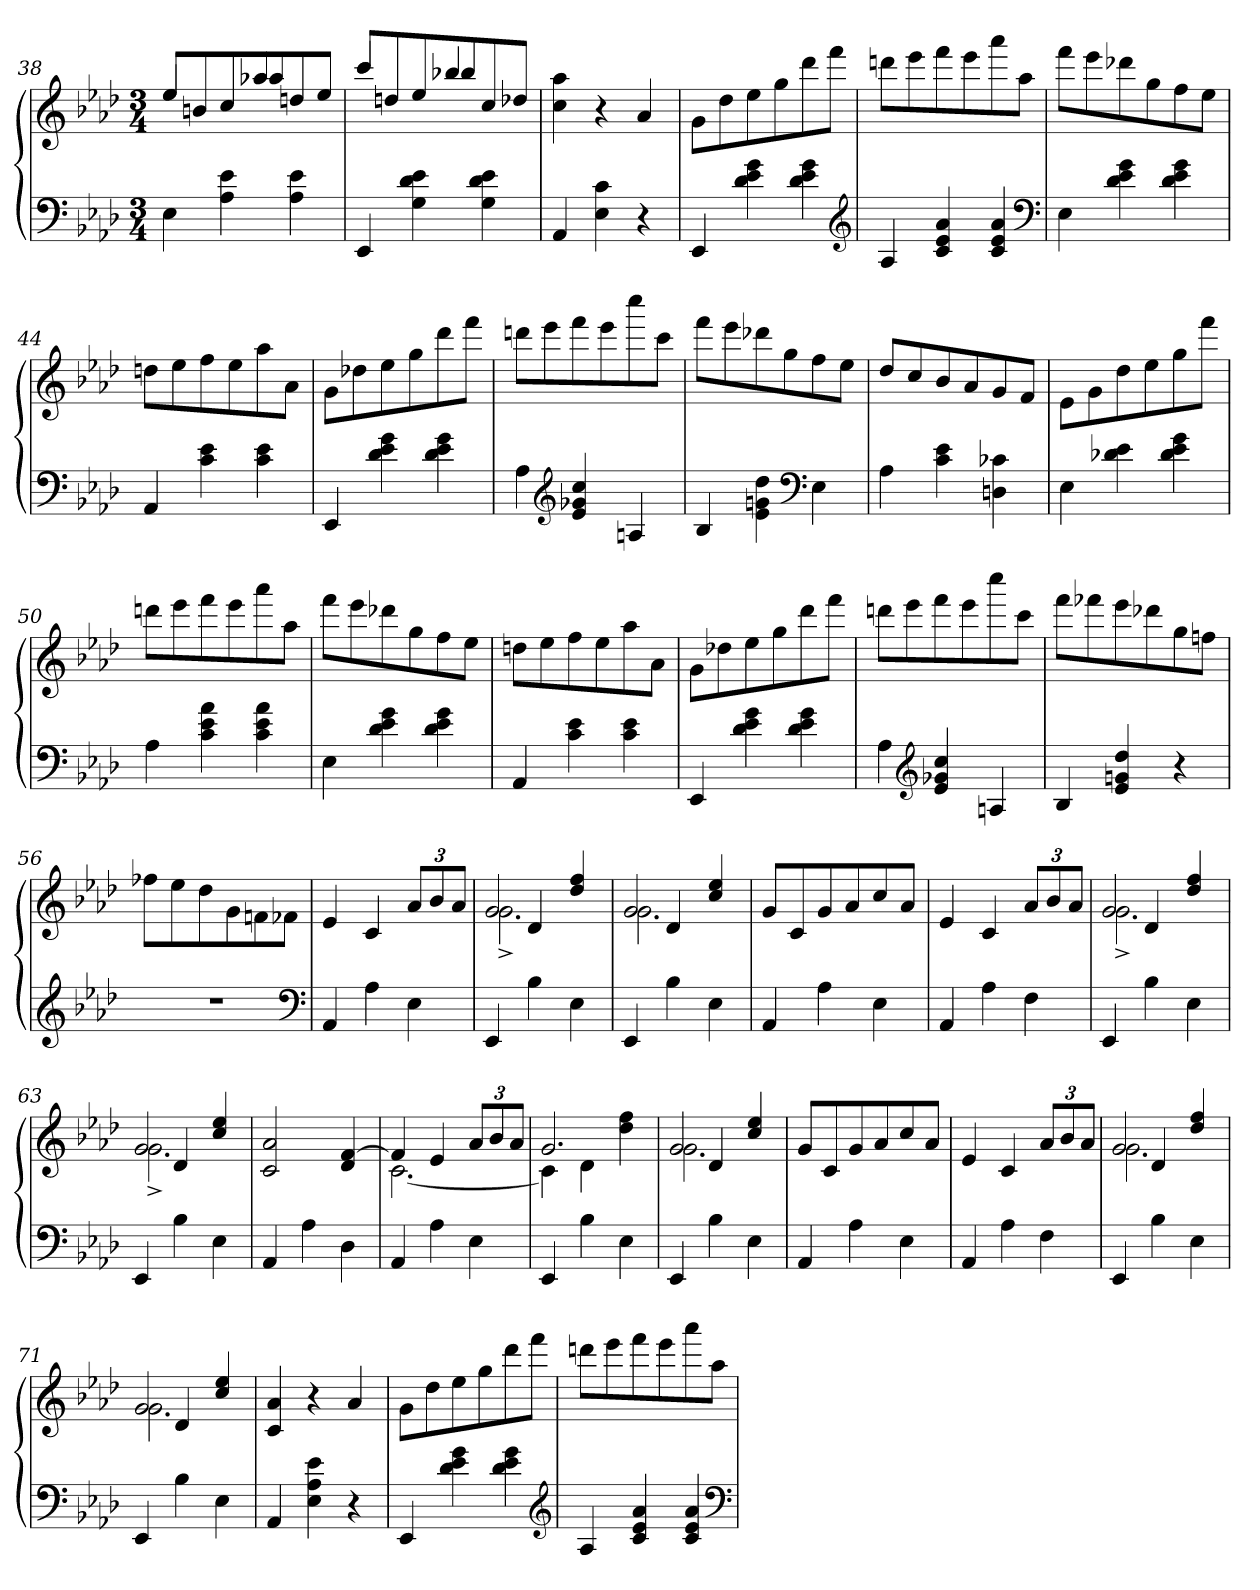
**kern	**kern
*part2	*part1
*staff2	*staff1
*clefF4	*clefG2
*k[b-e-a-d-]	*k[b-e-a-d-]
*M3/4	*M3/4
=38	=38
*	*^
4E-	4ee-/	8ee-L
.	.	8bn/
4e- 4A-	8ryy	8cc\
.	4aa-X/	8aa-
4e- 4A-	.	8ddn
.	8ryy	8ee-J
=39	=39	=39
4EE-	4ccc	8cccL
.	.	8ddn/
4e- 4d- 4G	8ryy	8ee-\
.	4bb-X	8bb-
4e- 4d- 4G	.	8cc
.	8ryy	8dd-XJ
*	*v	*v
=40	=40
4AA-	4aa- 4cc
4c 4E-	4r
4r	4a-
=41	=41
4EE-	8gL
.	8dd-
4g 4e- 4d-	8ee-
.	8gg
4g 4e- 4d-	8ddd-
.	8fffJ
*clefG2	*
=42	=42
4A-	8dddnL
.	8eee-
4a- 4e- 4c	8fff
.	8eee-
4a- 4e- 4c	8aaa-
.	8aa-J
*clefF4	*
=43	=43
4E-	8fffL
.	8eee-
4g 4e- 4d-	8ddd-X
.	8gg
4g 4e- 4d-	8ff
.	8ee-J
=44	=44
4AA-	8ddnL
.	8ee-
4e- 4c	8ff
.	8ee-
4e- 4c	8aa-
.	8a-J
=45	=45
4EE-	8gL
.	8dd-X
4g 4e- 4d-	8ee-
.	8gg
4g 4e- 4d-	8ddd-
.	8fffJ
=46	=46
4A-	8dddnL
.	8eee-
*clefG2	*
4cc 4g-X 4e-	8fff
.	8eee-
4An	8cccc
.	8cccJ
=47	=47
4B-	8fffL
.	8eee-
4dd-\ 4gn\ 4e-\	8ddd-X
.	8gg
*clefF4	*
4E-	8ff
.	8ee-J
=48	=48
4A-	8dd-L
.	8cc
4e- 4c	8b-
.	8a-
4c-X 4Dn	8g
.	8fJ
=49	=49
4E-	8e-L
.	8g
4e- 4d-X	8dd-
.	8ee-
4g 4e- 4d-	8gg
.	8fffJ
=50	=50
4A-	8dddnL
.	8eee-
4a- 4e- 4c	8fff
.	8eee-
4a- 4e- 4c	8aaa-
.	8aa-J
=51	=51
4E-	8fffL
.	8eee-
4g 4e- 4d-	8ddd-X
.	8gg
4g 4e- 4d-	8ff
.	8ee-J
=52	=52
4AA-	8ddnL
.	8ee-
4e- 4c	8ff
.	8ee-
4e- 4c	8aa-
.	8a-J
=53	=53
4EE-	8gL
.	8dd-X
4g 4e- 4d-	8ee-
.	8gg
4g 4e- 4d-	8ddd-
.	8fffJ
=54	=54
4A-	8dddnL
.	8eee-
*clefG2	*
4cc 4g-X 4e-	8fff
.	8eee-
4An	8cccc
.	8cccJ
=55	=55
4B-	8fffL
.	8fff-X
4dd- 4gn 4e-	8eee-
.	8ddd-X
4r	8gg
.	8ffnJ
=56	=56
2.r	8ff-XL
.	8ee-
.	8dd-
.	8g
.	8fn
.	8f-XJ
*clefF4	*
=57	=57
4AA-	4e-
4A-	4c
4E-	12a-L
.	12b-
.	12a-J
=58	=58
*	*^
*	*	*^
4EE-	2g	2.g^>	4ryy
4B-	.	.	4d-/
4E-	4ff 4dd-/	.	4ryy
=59	=59	=59	=59
4EE-	2g	2.g	4ryy
4B-	.	.	4d-/
4E-	4ee-/ 4cc/	.	4ryy
*	*v	*v	*v
=60	=60
4AA-	8gL
.	8c
4A-	8g
.	8a-
4E-	8cc
.	8a-J
=61	=61
4AA-	4e-
4A-	4c
4F	12a-L
.	12b-
.	12a-J
=62	=62
*	*^
*	*	*^
4EE-	2g	2.g^>	4ryy
4B-	.	.	4d-/
4E-	4ff/ 4dd-/	.	4ryy
=63	=63	=63	=63
4EE-	2g	2.g^>	4ryy
4B-	.	.	4d-/
4E-	4ee-/ 4cc/	.	4ryy
*	*v	*v	*v
=64	=64
4AA-	2a- 2c
4A-	.
4D-	[4f 4d-
=65	=65
*	*^
4AA-	4f]	[2.c
4A-	4e-	.
4E-	12a-L	.
.	12b-	.
.	12a-J	.
=66	=66	=66
4EE-	4c\]	2.g/
4B-	4d-\	.
4E-	4ff\ 4dd-\	.
=67	=67	=67
*	*	*^
4EE-	2g	2.g	4ryy
4B-	.	.	4d-/
4E-	4ee-/ 4cc/	.	4ryy
*	*v	*v	*v
=68	=68
4AA-	8gL
.	8c
4A-	8g
.	8a-
4E-	8cc
.	8a-J
=69	=69
4AA-	4e-
4A-	4c
4F	12a-L
.	12b-
.	12a-J
=70	=70
*	*^
*	*	*^
4EE-	2g	2.g	4ryy
4B-	.	.	4d-/
4E-	4ff/ 4dd-/	.	4ryy
=71	=71	=71	=71
4EE-	2g	2.g	4ryy
4B-	.	.	4d-/
4E-	4ee-/ 4cc/	.	4ryy
*	*v	*v	*v
=72	=72
4AA-	4a- 4c
4e- 4A- 4E-	4r
4r	4a-
=73	=73
4EE-	8gL
.	8dd-
4g 4e- 4d-	8ee-
.	8gg
4g 4e- 4d-	8ddd-
.	8fffJ
*clefG2	*
=74	=74
4A-	8dddnL
.	8eee-
4a- 4e- 4c	8fff
.	8eee-
4a- 4e- 4c	8aaa-
.	8aa-J
*clefF4	*
=	=
*-	*-
